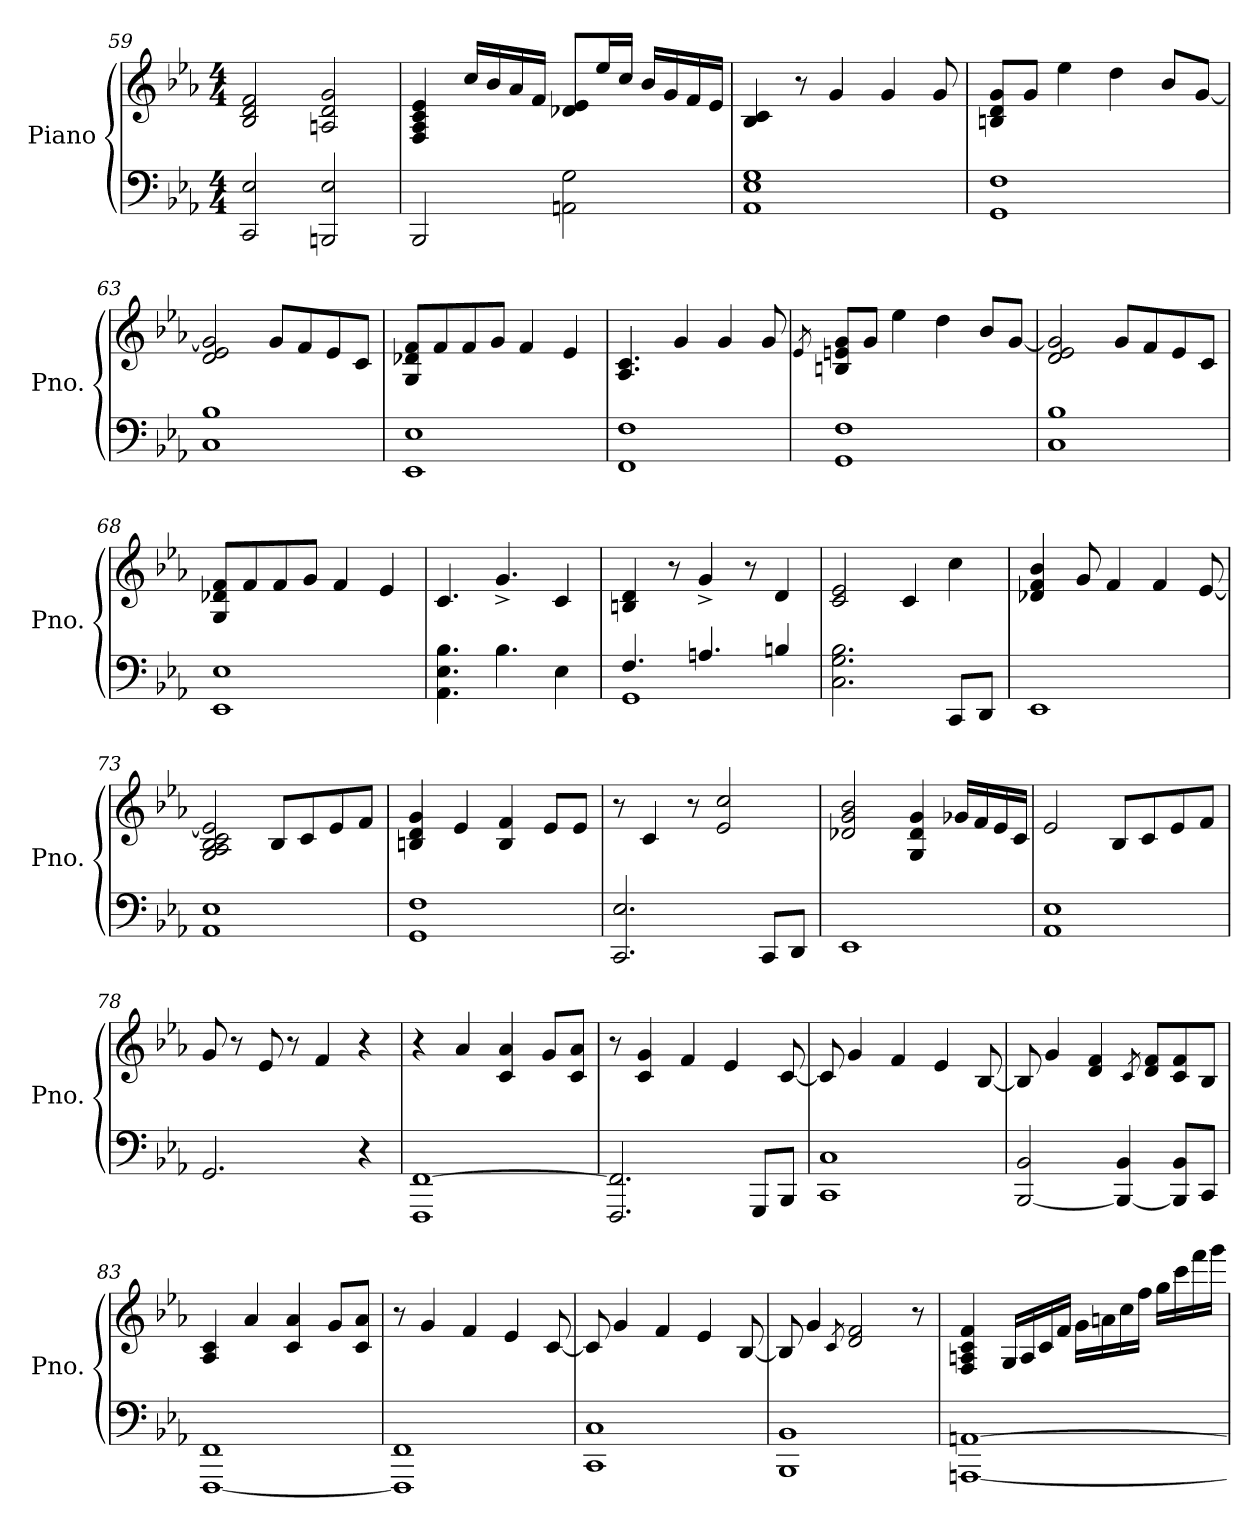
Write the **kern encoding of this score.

**kern	**kern
*part1	*part1
*staff2	*staff1
*I"Piano	*
*I'Pno.	*
*clefF4	*clefG2
*k[b-e-a-]	*k[b-e-a-]
*M4/4	*M4/4
=59	=59
2CC/ 2E-/	2B-/ 2d/ 2f/
2BBBn/ 2E-/	2An/ 2d/ 2g/
!!LO:PB:g=z
=60	=60
2BBB-/	4F/ 4A-/ 4c/ 4e-/
.	16cc/LL
.	16b-/
.	16a-/
.	16f/JJ
2AAn\ 2G\	8d-X/ 8e-/L
.	16ee-/L
.	16cc/JJ
.	16b-/LL
.	16g/
.	16f/
.	16e-/JJ
=61	=61
1AA- 1E- 1G	4B-/ 4c/
.	8r
.	4g/
.	4g/
.	8g/
=62	=62
1GG 1F	8Bn/ 8d/ 8g/L
.	8g/J
.	4ee-\
.	4dd\
.	8b-/L
.	[8g/J
=63	=63
1C 1B-	2d/ 2e-/ 2g/]
.	8g/L
.	8f/
.	8e-/
.	8c/J
=64	=64
1EE- 1E-	8G/ 8d-X/ 8f/L
.	8f/
.	8f/
.	8g/J
.	4f/
.	4e-/
=65	=65
1FF 1F	4.A-/ 4.c/
.	4g/
.	4g/
.	8g/
!!LO:LB:g=z
=66	=66
.	8qe-/
1GG 1F	8Bn/ 8en/ 8g/L
.	8g/J
.	4ee-\
.	4dd\
.	8b-/L
.	[8g/J
=67	=67
1C 1B-	2d/ 2e-/ 2g/]
.	8g/L
.	8f/
.	8e-/
.	8c/J
=68	=68
1EE- 1E-	8G/ 8d-X/ 8f/L
.	8f/
.	8f/
.	8g/J
.	4f/
.	4e-/
=69	=69
4.AA-\ 4.E-\ 4.B-\	4.c/
4.B-\	4.g^/
4E-\	4c/
=70	=70
*^	*
4.F/	1GG	4Bn/ 4d/
.	.	8r
4.An/	.	4g^/
.	.	8r
4Bn/	.	4d/
*v	*v	*
=71	=71
2.C\ 2.G\ 2.B-\	2c/ 2e-/
.	4c/
8CC/L	4cc\
8DD/J	.
=72	=72
1EE-	4d-X/ 4f/ 4b-/
.	8g/
.	4f/
.	4f/
.	[8e-/
!!LO:LB:g=z
=73	=73
1AA- 1E-	2G/ 2A-/ 2B-/ 2c/ 2e-/]
.	8B-/L
.	8c/
.	8e-/
.	8f/J
=74	=74
1GG 1F	4Bn/ 4d/ 4g/
.	4e-/
.	4B/ 4f/
.	8e-/L
.	8e-/J
=75	=75
2.CC/ 2.E-/	8r
.	4c/
.	8r
.	2e-/ 2cc/
8CC/L	.
8DD/J	.
=76	=76
1EE-	2d-X/ 2g/ 2b-/
.	4G/ 4d-/ 4g/
.	16g-X/LL
.	16f/
.	16e-/
.	16c/JJ
=77	=77
1AA- 1E-	2e-/
.	8B-/L
.	8c/
.	8e-/
.	8f/J
=78	=78
2.GG/	8g/
.	8r
.	8e-/
.	8r
.	4f/
4r	4r
=79	=79
1FFF [1FF	4r
.	4a-/
.	4c/ 4a-/
.	8g/L
.	8c/ 8a-/J
!!LO:LB:g=z
=80	=80
2.FFF/ 2.FF/]	8r
.	4c/ 4g/
.	4f/
.	4e-/
8GGG/L	.
8BBB-/J	[8c/
=81	=81
1CC 1C	8c/]
.	4g/
.	4f/
.	4e-/
.	[8B-/
=82	=82
[2BBB-/ 2BB-/	8B-/]
.	4g/
.	4d/ 4f/
4BBB-/_ 4BB-/	.
.	8qc/
.	8d/ 8f/L
8BBB-/] 8BB-/L	8c/ 8f/
8CC/J	8B-/J
=83	=83
[1FFF 1FF	4A-/ 4c/
.	4a-/
.	4c/ 4a-/
.	8g/L
.	8c/ 8a-/J
=84	=84
1FFF] 1FF	8r
.	4g/
.	4f/
.	4e-/
.	[8c/
=85	=85
1CC 1C	8c/]
.	4g/
.	4f/
.	4e-/
.	[8B-/
!!LO:LB:g=z
=86	=86
1BBB- 1BB-	8B-/]
.	4g/
.	8qc/
.	2d/ 2f/
.	8r
!!LO:LB:g=z
=87	=87
[1AAAn [1AAn	4F/ 4An/ 4c/ 4f/
.	16G/LL
.	16A/
.	16c/
.	16f/JJ
.	16g\LL
.	16an\
.	16cc\
.	16ff\JJ
.	16gg\LL
.	16ccc\
.	16fff\
.	16ggg\JJ
=	=
*-	*-
